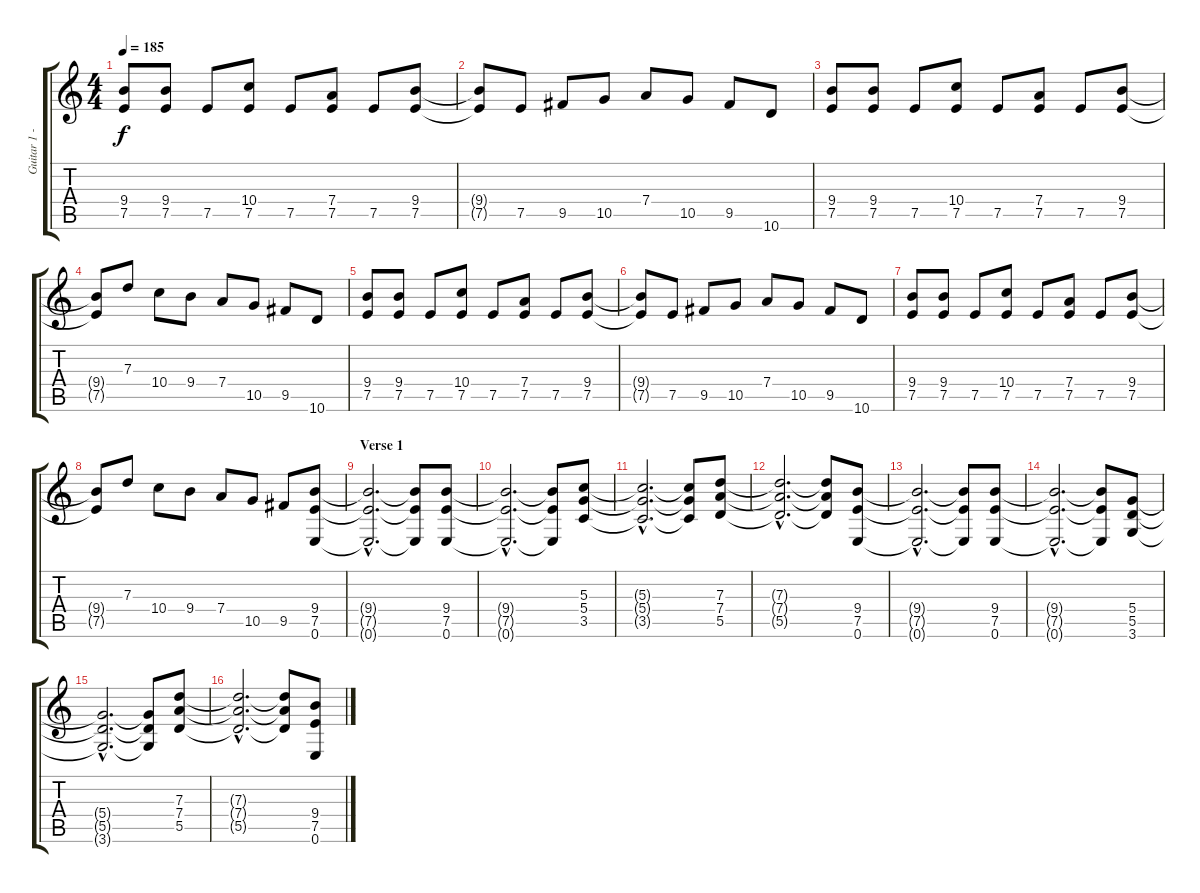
\track ("Guitar 1 - Murray" "Guitar 1 -") {instrument distortionguitar}
\staff {score tabs}
\tuning (E4 B3 G3 D3 A2 E2) {hide}
\ts (4 4)
\tempo 185
\clef g2
\ks c
(9.4 7.5).8{dy f instrument distortionguitar} (9.4 7.5).8 7.5.8 (10.4 7.5).8 7.5.8 (7.4 7.5).8 7.5.8 (9.4 7.5).8 |
(9.4{t} 7.5{t}).8 7.5.8 9.5.8 10.5.8 7.4.8 10.5.8 9.5.8 10.6.8 |
(9.4 7.5).8 (9.4 7.5).8 7.5.8 (10.4 7.5).8 7.5.8 (7.4 7.5).8 7.5.8 (9.4 7.5).8 |
(9.4{t} 7.5{t}).8 7.3.8 10.4.8 9.4.8 7.4.8 10.5.8 9.5.8 10.6.8 |
(9.4 7.5).8 (9.4 7.5).8 7.5.8 (10.4 7.5).8 7.5.8 (7.4 7.5).8 7.5.8 (9.4 7.5).8 |
(9.4{t} 7.5{t}).8 7.5.8 9.5.8 10.5.8 7.4.8 10.5.8 9.5.8 10.6.8 |
(9.4 7.5).8 (9.4 7.5).8 7.5.8 (10.4 7.5).8 7.5.8 (7.4 7.5).8 7.5.8 (9.4 7.5).8 |
(9.4{t} 7.5{t}).8 7.3.8 10.4.8 9.4.8 7.4.8 10.5.8 9.5.8 (9.4 7.5 0.6).8 |
\section ("" "Verse 1")
(9.4{hac t} 7.5{hac t} 0.6{hac t}).2{d} (9.4{t} 7.5{t} 0.6{t}).8 (9.4 7.5 0.6).8 |
(9.4{hac t} 7.5{hac t} 0.6{hac t}).2{d} (9.4{t} 7.5{t} 0.6{t}).8 (5.3 5.4 3.5).8 |
(5.3{hac t} 5.4{hac t} 3.5{hac t}).2{d} (5.3{t} 5.4{t} 3.5{t}).8 (7.3 7.4 5.5).8 |
(7.3{hac t} 7.4{hac t} 5.5{hac t}).2{d} (7.3{t} 7.4{t} 5.5{t}).8 (9.4 7.5 0.6).8 |
(9.4{hac t} 7.5{hac t} 0.6{hac t}).2{d} (9.4{t} 7.5{t} 0.6{t}).8 (9.4 7.5 0.6).8 |
(9.4{hac t} 7.5{hac t} 0.6{hac t}).2{d} (9.4{t} 7.5{t} 0.6{t}).8 (5.4 5.5 3.6).8 |
(5.4{hac t} 5.5{hac t} 3.6{hac t}).2{d} (5.4{t} 5.5{t} 3.6{t}).8 (7.3 7.4 5.5).8 |
(7.3{hac t} 7.4{hac t} 5.5{hac t}).2{d} (7.3{t} 7.4{t} 5.5{t}).8 (9.4 7.5 0.6).8
